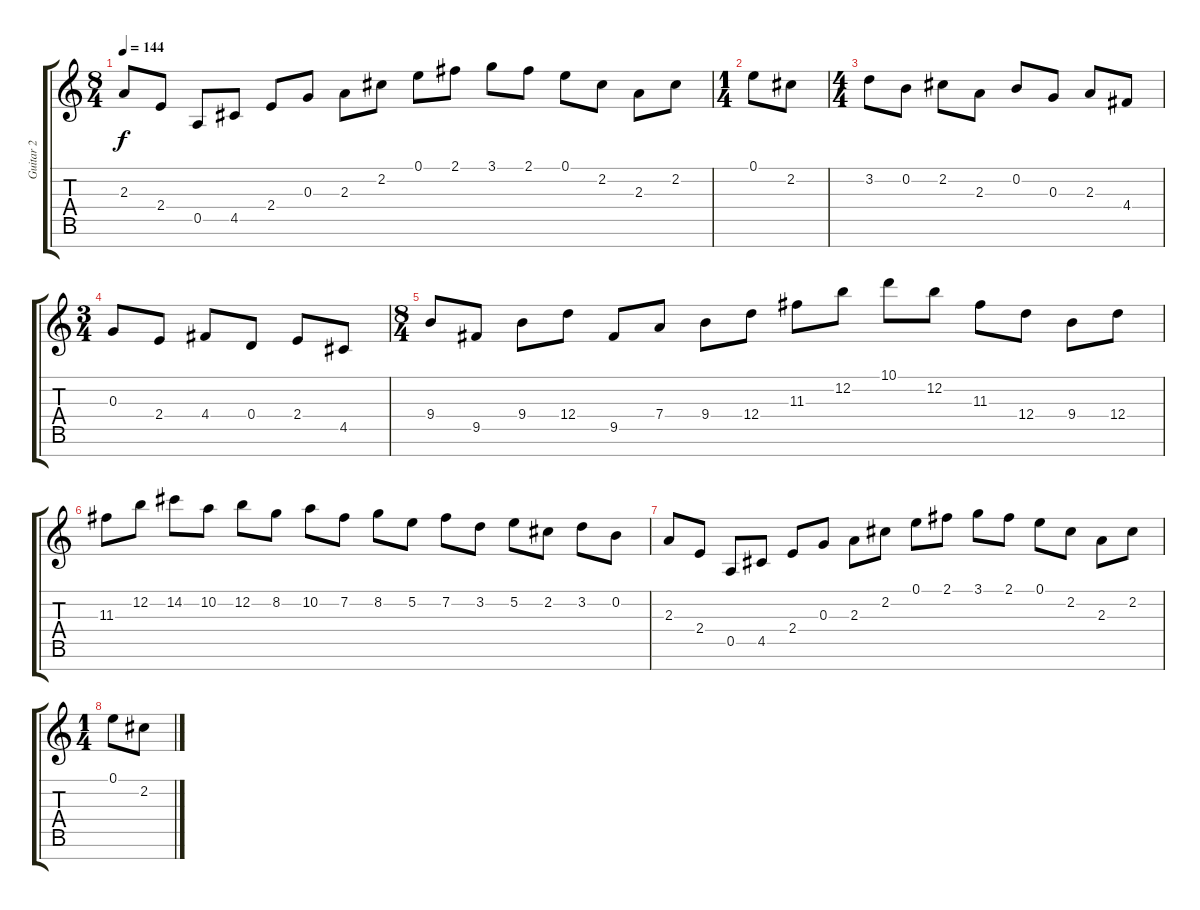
\track ("Guitar 2" "Guitar 2") {instrument distortionguitar}
\staff {score tabs}
\tuning (E4 B3 G3 D3 A2 E2 B1) {hide}
\ts (8 4)
\tempo 144
\clef g2
\ks c
2.3.8{dy f} 2.4.8 0.5.8 4.5.8 2.4.8 0.3.8 2.3.8 2.2.8 0.1.8 2.1.8 3.1.8 2.1.8 0.1.8 2.2.8 2.3.8 2.2.8 |
\ts (1 4)
0.1.8 2.2.8 |
\ts (4 4)
3.2.8 0.2.8 2.2.8 2.3.8 0.2.8 0.3.8 2.3.8 4.4.8 |
\ts (3 4)
0.3.8 2.4.8 4.4.8 0.4.8 2.4.8 4.5.8 |
\ts (8 4)
9.4.8 9.5.8 9.4.8 12.4.8 9.5.8 7.4.8 9.4.8 12.4.8 11.3.8 12.2.8 10.1.8 12.2.8 11.3.8 12.4.8 9.4.8 12.4.8 |
11.3.8 12.2.8 14.2.8 10.2.8 12.2.8 8.2.8 10.2.8 7.2.8 8.2.8 5.2.8 7.2.8 3.2.8 5.2.8 2.2.8 3.2.8 0.2.8 |
2.3.8 2.4.8 0.5.8 4.5.8 2.4.8 0.3.8 2.3.8 2.2.8 0.1.8 2.1.8 3.1.8 2.1.8 0.1.8 2.2.8 2.3.8 2.2.8 |
\ts (1 4)
0.1.8 2.2.8
